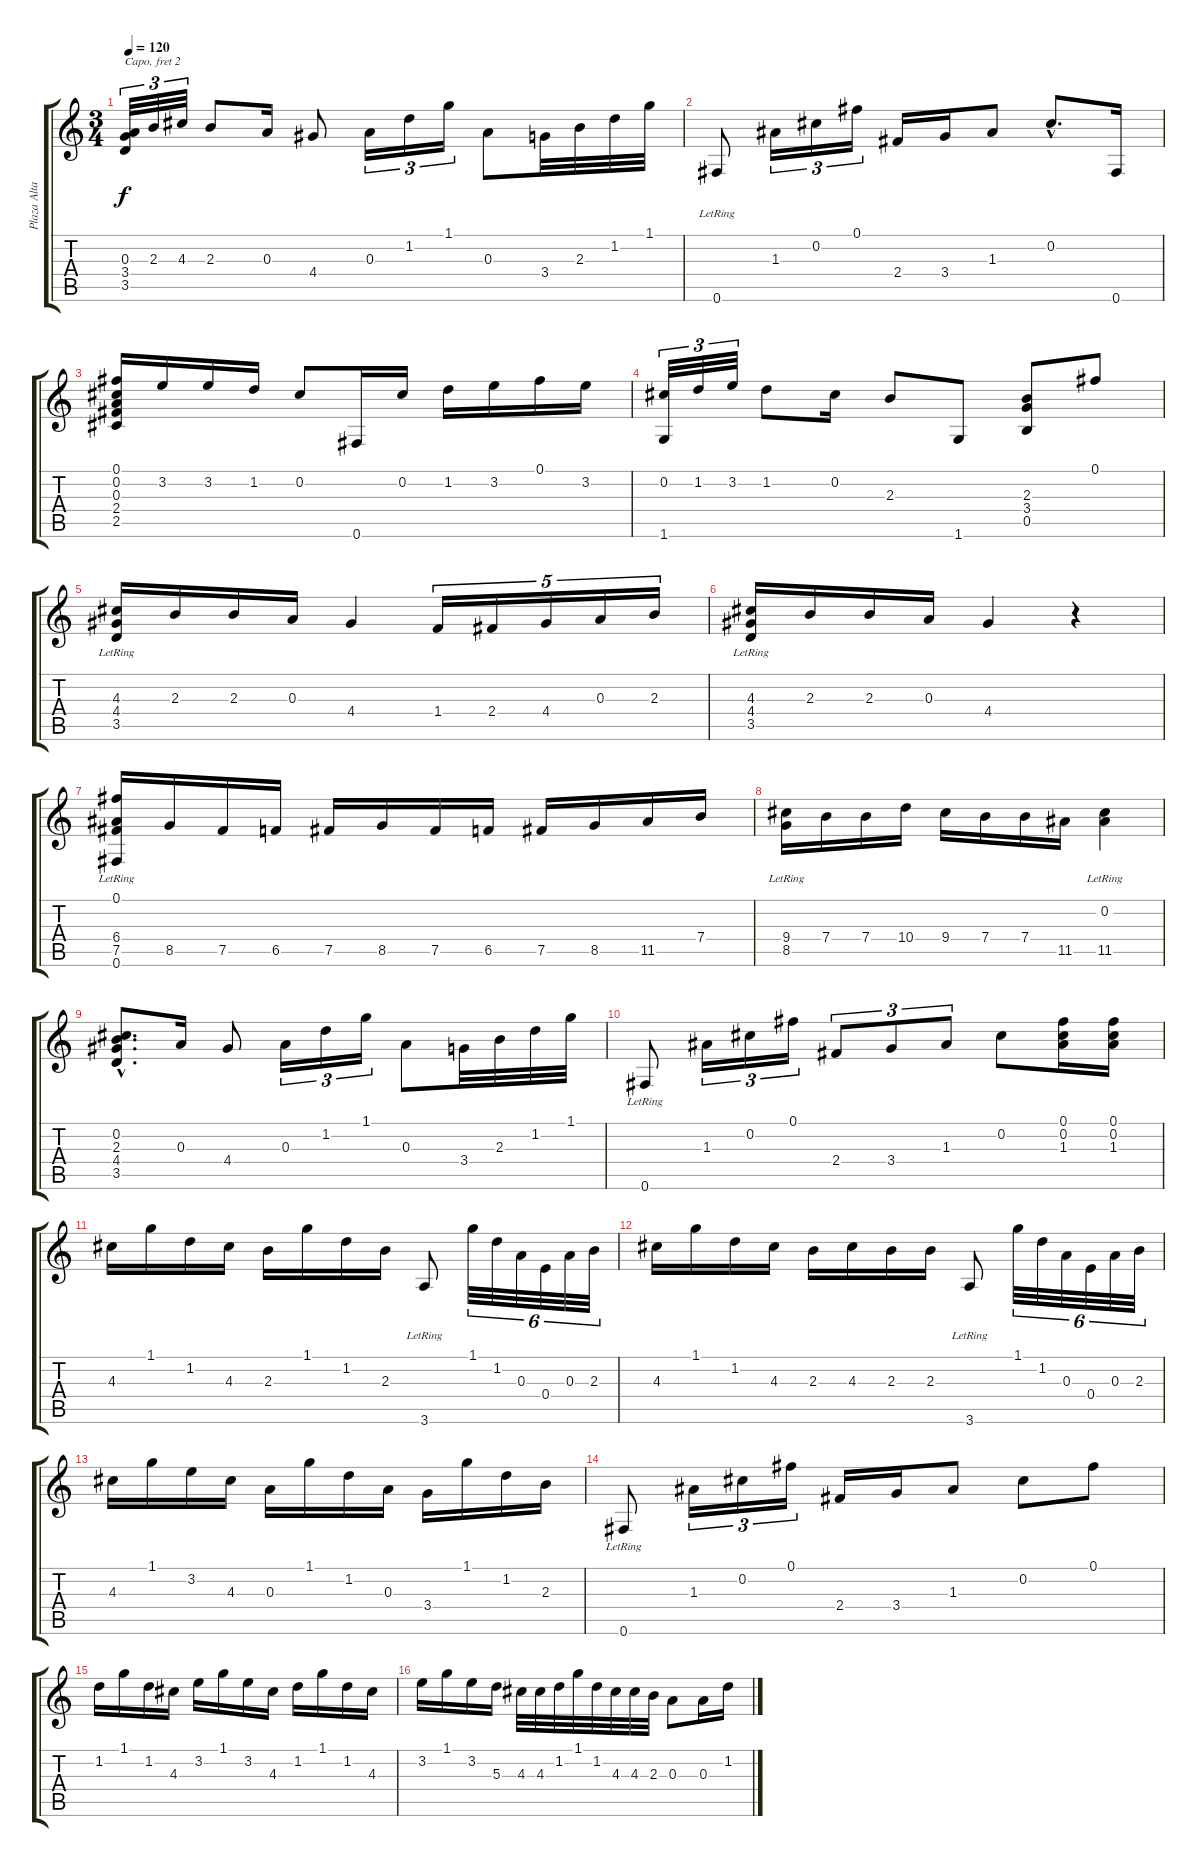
\track ("Plaza Alta" "Plaza Alta") {instrument acousticguitarnylon}
\staff {score tabs}
\capo 2
\tuning (E4 B3 G3 D3 A2 E2) {hide}
\ts (3 4)
\tempo 120
\clef g2
\ks c
(0.3 3.4 3.5).32{tu (3 2) dy f} 2.3.32{tu (3 2)} 4.3.32{tu (3 2)} 2.3.8 0.3.16 4.4.8 0.3.16{tu (3 2)} 1.2.16{tu (3 2)} 1.1.16{tu (3 2)} 0.3.8 3.4.32 2.3.32 1.2.32 1.1.32 |
0.6{lr}.8 1.3.16{tu (3 2)} 0.2.16{tu (3 2)} 0.1.16{tu (3 2)} 2.4.16 3.4.16 1.3.8 0.2{hac}.8{d} 0.6.16 |
(0.1 0.2 0.3 2.4 2.5).16 3.2.16 3.2.16 1.2.16 0.2.8 0.6.16 0.2.16 1.2.16 3.2.16 0.1.16 3.2.16 |
(0.2 1.6).32{tu (3 2)} 1.2.32{tu (3 2)} 3.2.32{tu (3 2)} 1.2.8 0.2.16 2.3.8 1.6.8 (2.3 3.4 0.5).8 0.1.8 |
(4.3{lr} 4.4{lr} 3.5{lr}).16 2.3.16 2.3.16 0.3.16 4.4.4 1.4.16{tu (5 4)} 2.4.16{tu (5 4)} 4.4.16{tu (5 4)} 0.3.16{tu (5 4)} 2.3.16{tu (5 4)} |
(4.3{lr} 4.4{lr} 3.5{lr}).16 2.3.16 2.3.16 0.3.16 4.4.4 r.4 |
(0.1{lr} 6.4{lr} 7.5{lr} 0.6{lr}).16 8.5.16 7.5.16 6.5.16 7.5.16 8.5.16 7.5.16 6.5.16 7.5.16 8.5.16 11.5.16 7.4.16 |
(9.4{lr} 8.5{lr}).16 7.4.16 7.4.16 10.4.16 9.4.16 7.4.16 7.4.16 11.5.16 (0.2{lr} 11.5{lr}).4 |
(0.2{hac} 2.3{hac} 4.4{hac} 3.5{hac}).8{d} 0.3.16 4.4.8 0.3.16{tu (3 2)} 1.2.16{tu (3 2)} 1.1.16{tu (3 2)} 0.3.8 3.4.32 2.3.32 1.2.32 1.1.32 |
0.6{lr}.8 1.3.16{tu (3 2)} 0.2.16{tu (3 2)} 0.1.16{tu (3 2)} 2.4.8{tu (3 2)} 3.4.8{tu (3 2)} 1.3.8{tu (3 2)} 0.2.8 (0.1 0.2 1.3).16 (0.1 0.2 1.3).16 |
4.3.16 1.1.16 1.2.16 4.3.16 2.3.16 1.1.16 1.2.16 2.3.16 3.6{lr}.8 1.1.32{tu (6 4)} 1.2.32{tu (6 4)} 0.3.32{tu (6 4)} 0.4.32{tu (6 4)} 0.3.32{tu (6 4)} 2.3.32{tu (6 4)} |
4.3.16 1.1.16 1.2.16 4.3.16 2.3.16 4.3.16 2.3.16 2.3.16 3.6{lr}.8 1.1.32{tu (6 4)} 1.2.32{tu (6 4)} 0.3.32{tu (6 4)} 0.4.32{tu (6 4)} 0.3.32{tu (6 4)} 2.3.32{tu (6 4)} |
4.3.16 1.1.16 3.2.16 4.3.16 0.3.16 1.1.16 1.2.16 0.3.16 3.4.16 1.1.16 1.2.16 2.3.16 |
0.6{lr}.8 1.3.16{tu (3 2)} 0.2.16{tu (3 2)} 0.1.16{tu (3 2)} 2.4.16 3.4.16 1.3.8 0.2.8 0.1.8 |
1.2.16 1.1.16 1.2.16 4.3.16 3.2.16 1.1.16 3.2.16 4.3.16 1.2.16 1.1.16 1.2.16 4.3.16 |
3.2.16 1.1.16 3.2.16 5.3.16 4.3.32 4.3.32 1.2.32 1.1.32 1.2.32 4.3.32 4.3.32 2.3.32 0.3.8 0.3.16 1.2.16
